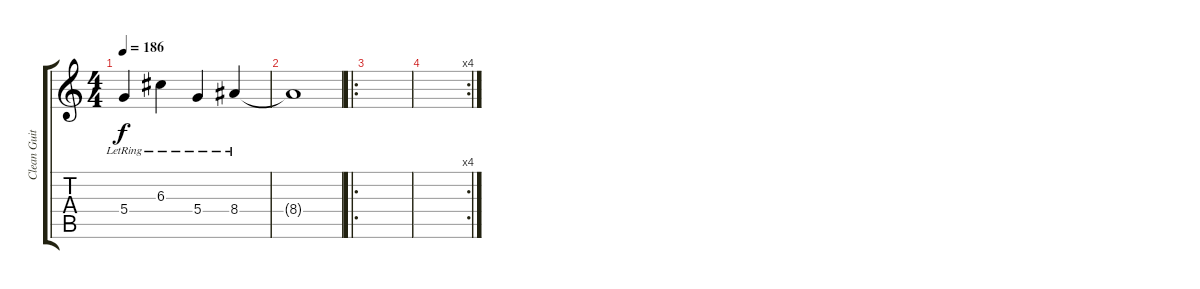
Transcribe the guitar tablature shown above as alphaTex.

\track ("Clean Guitar 2" "Clean Guit") {instrument electricguitarclean}
\staff {score tabs}
\tuning (E4 B3 G3 D3 A2 D2) {hide}
\ts (4 4)
\tempo 186
\clef g2
\ks c
5.4{lr}.4{dy f} 6.3{lr}.4 5.4{lr}.4 8.4{lr}.4 |
8.4{t}.1 |
\ro
|
\rc 4
